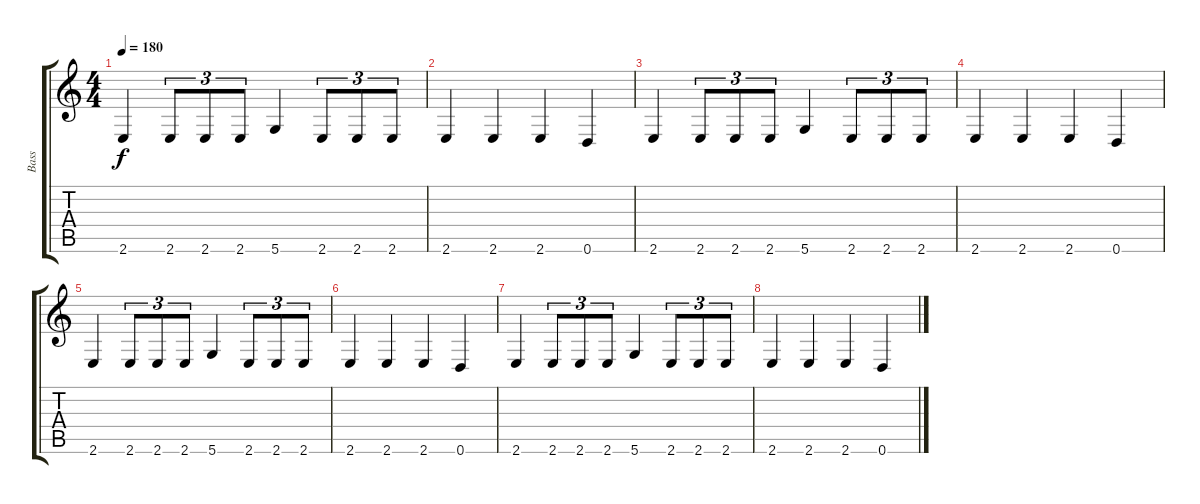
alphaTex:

\track ("Bass" "Bass") {instrument electricbassfinger}
\staff {score tabs}
\tuning (D4 A3 F3 C3 G2 D2) {hide}
\ts (4 4)
\tempo 180
\clef g2
\ks c
2.6.4{dy f} 2.6.8{tu (3 2)} 2.6.8{tu (3 2)} 2.6.8{tu (3 2)} 5.6.4 2.6.8{tu (3 2)} 2.6.8{tu (3 2)} 2.6.8{tu (3 2)} |
2.6.4 2.6.4 2.6.4 0.6.4 |
2.6.4 2.6.8{tu (3 2)} 2.6.8{tu (3 2)} 2.6.8{tu (3 2)} 5.6.4 2.6.8{tu (3 2)} 2.6.8{tu (3 2)} 2.6.8{tu (3 2)} |
2.6.4 2.6.4 2.6.4 0.6.4 |
2.6.4 2.6.8{tu (3 2)} 2.6.8{tu (3 2)} 2.6.8{tu (3 2)} 5.6.4 2.6.8{tu (3 2)} 2.6.8{tu (3 2)} 2.6.8{tu (3 2)} |
2.6.4 2.6.4 2.6.4 0.6.4 |
2.6.4 2.6.8{tu (3 2)} 2.6.8{tu (3 2)} 2.6.8{tu (3 2)} 5.6.4 2.6.8{tu (3 2)} 2.6.8{tu (3 2)} 2.6.8{tu (3 2)} |
2.6.4 2.6.4 2.6.4 0.6.4
